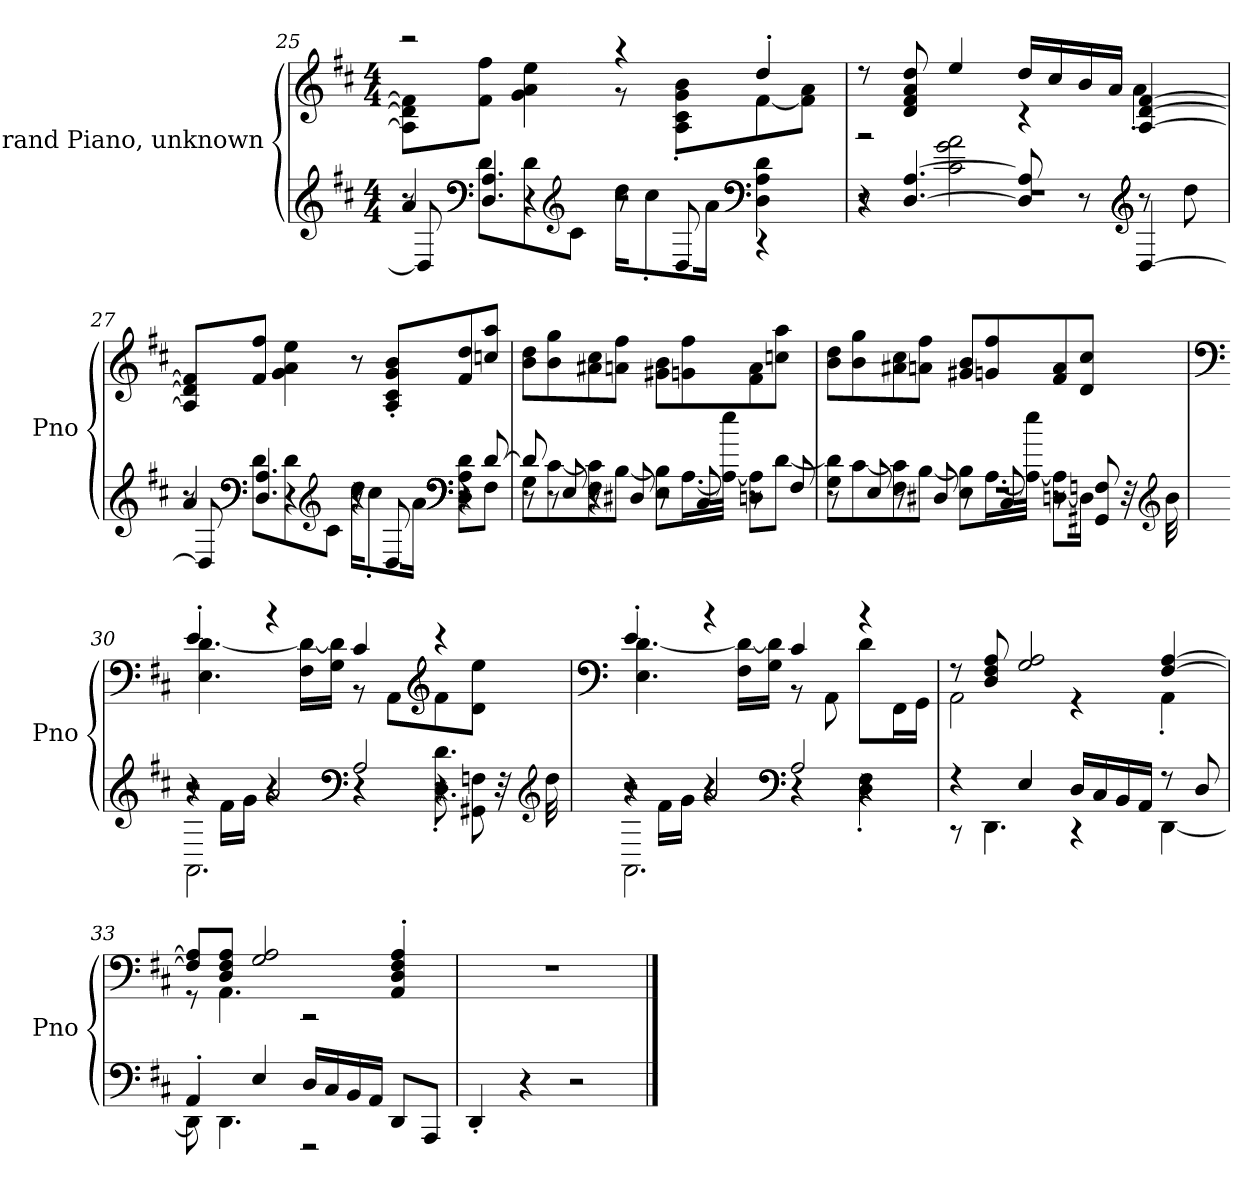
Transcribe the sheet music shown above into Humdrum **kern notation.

**kern	**kern
*part1	*part1
*staff2	*staff1
*I"Grand Piano, unknown	*
*I'Pno	*
*clefG2	*clefG2
*k[f#c#]	*k[f#c#]
*M4/4	*M4/4
=25	=25
*^	*^
*	*^	*	*
4a/	8r	8D/]	2r	8A\] 8d\] 8f#\]L
*clefF4	*	*	*	*
.	8d\L	4.D/ 4.A/	.	8f#\ 8ff#\J
4r	8d\	.	.	4g\ 4a\ 4ee\
*clefG2	*	*	*	*
.	8c#\J	.	.	.
2r	16dd\KL	8r	4r	8r
.	8cc#'\	.	.	.
.	.	8D/	.	8A\' 8c#\' 8g\' 8b\'L
.	16a\Jk	.	.	.
*clefF4	*	*	*	*
.	4D\ 4A\ 4d\	4r	4dd'/	[8f#\
.	.	.	.	8f#\] 8a\J
=26	=26	=26	=26	=26
1r	4r	8r	8r	2r
.	.	[4.D/ [4.A/	8d/ 8f#/ 8a/ 8dd/	.
.	2c#\ 2g\ 2a\	.	4ee/	.
.	.	8D/] 8A/]	16dd/LL	4r
.	.	.	16cc#/	.
.	.	8r	16b/	.
.	.	.	16a/JJ	.
*clefG2	*	*	*	*
.	8r	[4D/	[4A/ [4d/ [4f#/	4a'\
.	8dd\	.	.	.
*	*	*	*v	*v
!!LO:LB:g=z
=27	=27	=27	=27
4a/	8r	8D/]	8A/] 8d/] 8f#/]L
*clefF4	*	*	*
.	8d\L	4.D/ 4.A/	8f#/ 8ff#/J
4r	8d\	.	4g\ 4a\ 4ee\
*clefG2	*	*	*
.	8c#\J	.	.
4r	16dd\KL	8r	8r
.	8cc#'\	.	.
.	.	8D/	8A/' 8c#/' 8g/' 8b/'L
.	16a\Jk	.	.
*clefF4	*	*	*
8r	8D\ 8A\ 8d\L	4r	8f#/ 8dd/
[8d/	8F#\J	.	8ccn/ 8aa/J
=28	=28	=28	=28
8d/]	8G\L	8r	8b\ 8dd\L
8r	[8c#\	8E/	8b\ 8gg\
4r	8F#\ 8c#\]	8r	8a#X\ 8cc#\
.	[8B\J	8D#X/	8an\ 8ff#\J
2r	8E\ 8B\]L	8r	8g#X\ 8b\L
.	[16.A\L	8C#/	8gn\ 8ff#\
.	32A\_ 32ee\JJk	.	.
.	8Dn\ 8A\]L	8r	8f#\ 8a\
.	[8d\J	8F#/	8ccn\ 8aa\J
!!LO:LB:g=z
=29	=29	=29	=29
1r	8G\ 8d\]L	8r	8b\ 8dd\L
.	[8c#\	8E/	8b\ 8gg\
.	8F#\ 8c#\]	8r	8a#X\ 8cc#\
.	[8B\J	8D#X/	8an\ 8ff#\J
.	8E\ 8B\]L	8r	8g#X/ 8b/L
.	[16.A\L	8C#/	8gn/ 8ff#/
.	32A\_ 32ee\JJk	.	.
.	[8Dn\ 8A\]L	8r	8f#/ 8a/
.	16D\Jk]	8GG#X/ 8Fn/	8d/ 8cc#/J
.	32r	.	.
*clefG2	*	*	*
.	32b\	.	.
*v	*v	*v	*
=30	=30
*	*clefF4
*^	*^
*	*^	*	*
*	*	*^	*	*
4r	8r	2r	2.AA\	4e'/	4.E\ [4.d\
.	16f#\LL	.	.	.	.
.	16g\JJ	.	.	.	.
2a/	4r	.	.	4r	.
.	.	.	.	.	16F#\ 16d\_LL
.	.	.	.	.	16G\ 16d\]JJ
*clefF4	*	*	*	*	*
.	4r	2A/	.	4c#/	8r
.	.	.	.	.	8AA\L
*	*	*	*	*clefG2	*
4r	8.D\' 8.d\'	.	8r	4r	8f#\
.	.	.	8GG#X\ 8Fn\	.	8d\ 8ee\J
.	32r	.	.	.	.
*clefG2	*	*	*	*	*
.	32dd\	.	.	.	.
!!LO:LB:g=z	!!
=31	=31	=31	=31	=31	=31
*	*	*	*	*clefF4	*
4r	8r	2r	2.AA\	4e'/	4.E\ [4.d\
.	16f#\LL	.	.	.	.
.	16g\JJ	.	.	.	.
2a/	4r	.	.	4r	.
.	.	.	.	.	16F#\ 16d\_LL
.	.	.	.	.	16G\ 16d\]JJ
*clefF4	*	*	*	*	*
.	4r	2A/	.	4c#/	8r
.	.	.	.	.	8AA\
4r	4D\' 4F#\'	.	4r	4r	8d\L
.	.	.	.	.	16FF#\L
.	.	.	.	.	16GG\JJ
*	*v	*v	*v	*	*
=32	=32	=32	=32
4r	8r	8r	2AA\
.	4.DD\	8D/ 8F#/ 8A/	.
4E/	.	2G/ 2A/	.
16D/LL	4r	.	4r
16C#/	.	.	.
16BB/	.	.	.
16AA/JJ	.	.	.
8r	[4DD\	[4F#/ [4A/	4AA'\
8D/	.	.	.
=33	=33	=33	=33
4AA'/	8DD\]	8F#/] 8A/]L	8r
.	4.DD\	8D/ 8F#/ 8A/J	4.AA\
4E/	.	2G/ 2A/	.
16D/LL	2r	.	2r
16C#/	.	.	.
16BB/	.	.	.
16AA/JJ	.	.	.
8DD/L	.	4AA/' 4D/' 4F#/' 4A/'	.
8AAA/J	.	.	.
*v	*v	*	*
*	*v	*v
=34	=34
4DD'/	1r
4r	.
2r	.
==	==
*-	*-
